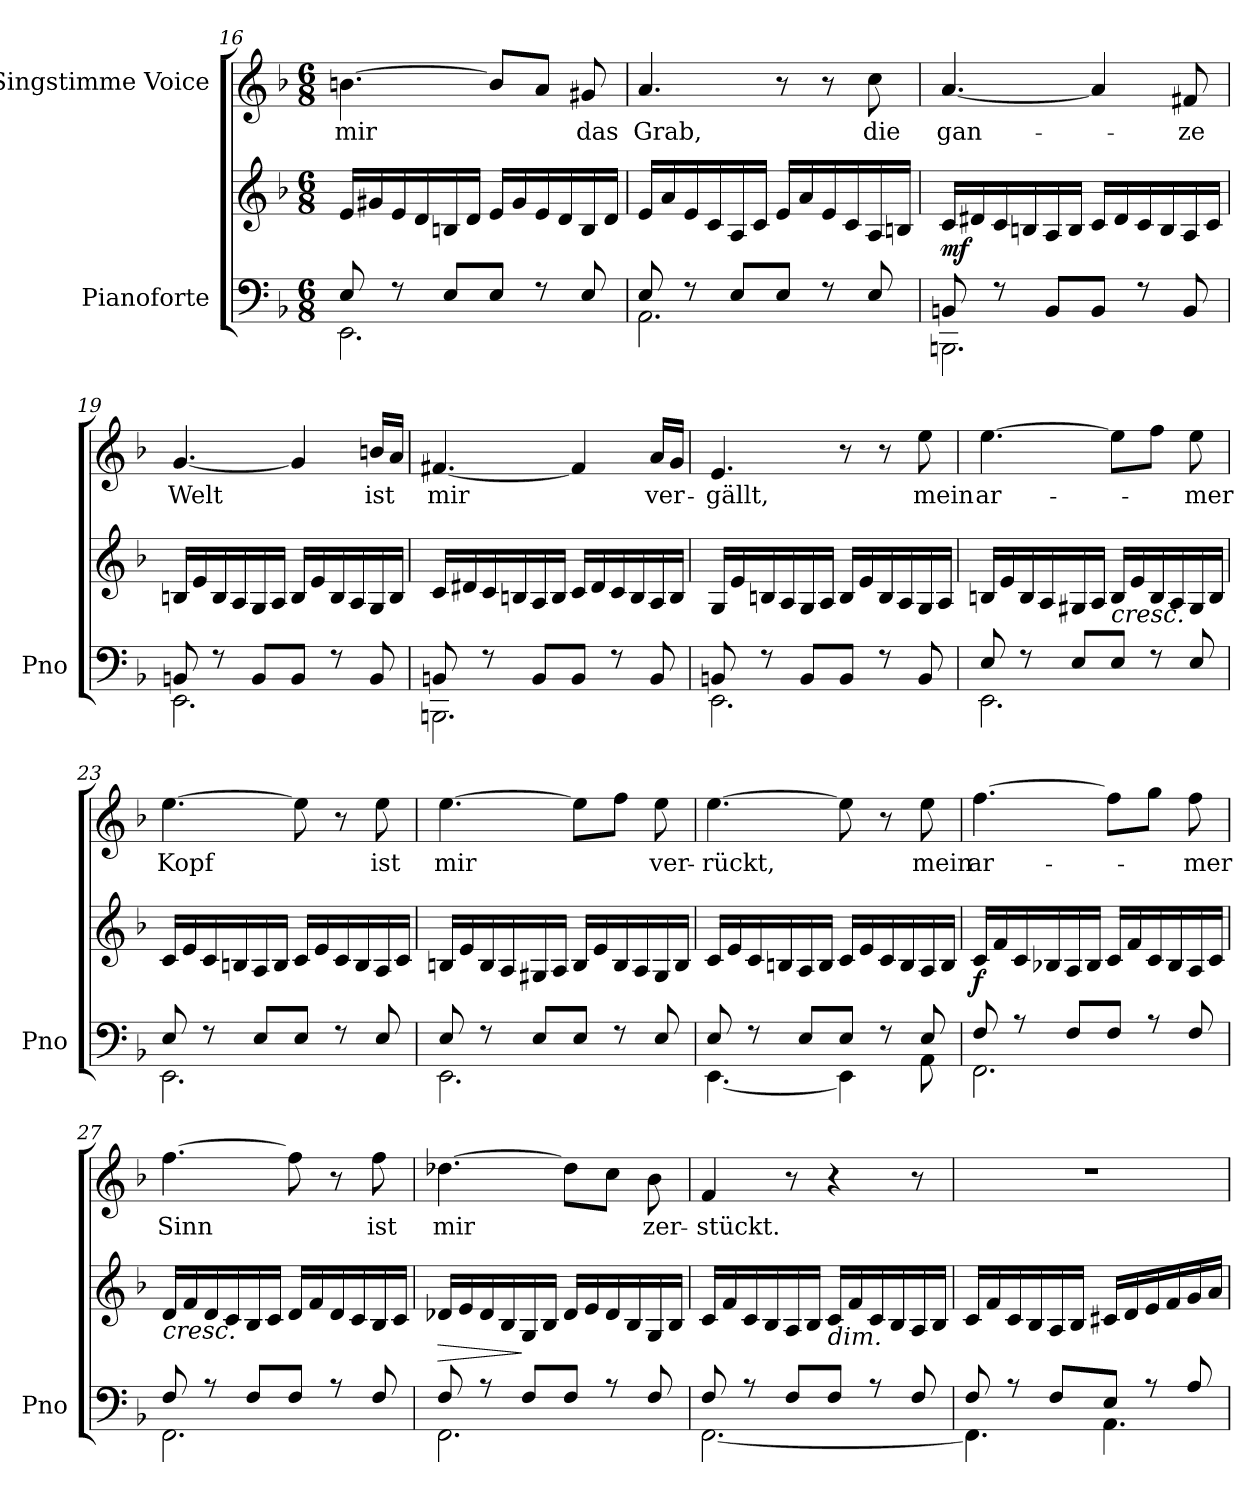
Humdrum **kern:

**kern	**kern	**dynam	**kern	**text
*part2	*part2	*part2	*part1	*part1
*staff3	*staff2	*staff2/3	*staff1	*staff1
*I"Pianoforte	*	*	*I"Singstimme Voice	*
*I'Pno	*	*	*	*
*clefF4	*clefG2	*	*clefG2	*
*k[b-]	*k[b-]	*	*k[b-]	*
*M6/8	*M6/8	*	*M6/8	*
=16	=16	=16	=16	=16
*^	*	*	*	*
8E/	2.EE\	16e/LL	.	[4.bn\	mir
.	.	16g#X/	.	.	.
8r	.	16e/	.	.	.
.	.	16d/	.	.	.
8E/L	.	16Bn/	.	.	.
.	.	16d/JJ	.	.	.
8E/J	.	16e/LL	.	8b/L]	.
.	.	16g#/	.	.	.
8r	.	16e/	.	8a/J	.
.	.	16d/	.	.	.
8E/	.	16B/	.	8g#X/	das
.	.	16d/JJ	.	.	.
=17	=17	=17	=17	=17	=17
8E/	2.AA\	16e/LL	.	4.a/	Grab,
.	.	16a/	.	.	.
8r	.	16e/	.	.	.
.	.	16c/	.	.	.
8E/L	.	16A/	.	.	.
.	.	16c/JJ	.	.	.
8E/J	.	16e/LL	.	8r	.
.	.	16a/	.	.	.
8r	.	16e/	.	8r	.
.	.	16c/	.	.	.
8E/	.	16A/	.	8cc\	die
.	.	16Bn/JJ	.	.	.
=18	=18	=18	=18	=18	=18
!	!	!	!LO:DY:b	!	!
8BBn/	2.BBBn\	16c/LL	mf	[4.a/	gan-
.	.	16d#X/	.	.	.
8r	.	16c/	.	.	.
.	.	16Bn/	.	.	.
8BB/L	.	16A/	.	.	.
.	.	16B/JJ	.	.	.
8BB/J	.	16c/LL	.	4a/]	.
.	.	16d#/	.	.	.
8r	.	16c/	.	.	.
.	.	16B/	.	.	.
8BB/	.	16A/	.	8f#X/	-ze
.	.	16c/JJ	.	.	.
=19	=19	=19	=19	=19	=19
8BBn/	2.EE\	16Bn/LL	.	[4.g/	Welt
.	.	16e/	.	.	.
8r	.	16B/	.	.	.
.	.	16A/	.	.	.
8BB/L	.	16G/	.	.	.
.	.	16A/JJ	.	.	.
8BB/J	.	16B/LL	.	4g/]	.
.	.	16e/	.	.	.
8r	.	16B/	.	.	.
.	.	16A/	.	.	.
8BB/	.	16G/	.	16bn/LL	ist
.	.	16B/JJ	.	16a/JJ	.
=20	=20	=20	=20	=20	=20
8BBn/	2.BBBn\	16c/LL	.	[4.f#X/	mir
.	.	16d#X/	.	.	.
8r	.	16c/	.	.	.
.	.	16Bn/	.	.	.
8BB/L	.	16A/	.	.	.
.	.	16B/JJ	.	.	.
8BB/J	.	16c/LL	.	4f#/]	.
.	.	16d#/	.	.	.
8r	.	16c/	.	.	.
.	.	16B/	.	.	.
8BB/	.	16A/	.	16a/LL	ver-
.	.	16B/JJ	.	16g/JJ	.
=21	=21	=21	=21	=21	=21
8BBn/	2.EE\	16G/LL	.	4.e/	-gällt,
.	.	16e/	.	.	.
8r	.	16Bn/	.	.	.
.	.	16A/	.	.	.
8BB/L	.	16G/	.	.	.
.	.	16A/JJ	.	.	.
8BB/J	.	16B/LL	.	8r	.
.	.	16e/	.	.	.
8r	.	16B/	.	8r	.
.	.	16A/	.	.	.
8BB/	.	16G/	.	8ee\	mein
.	.	16A/JJ	.	.	.
=22	=22	=22	=22	=22	=22
8E/	2.EE\	16Bn/LL	.	[4.ee\	ar-
.	.	16e/	.	.	.
8r	.	16B/	.	.	.
.	.	16A/	.	.	.
8E/L	.	16G#X/	.	.	.
.	.	16A/JJ	.	.	.
!	!	!LO:TX:b:i:t=cresc.	!	!	!
8E/J	.	16B/LL	.	8ee\L]	.
.	.	16e/	.	.	.
8r	.	16B/	.	8ff\J	.
.	.	16A/	.	.	.
8E/	.	16G#/	.	8ee\	-mer
.	.	16B/JJ	.	.	.
=23	=23	=23	=23	=23	=23
8E/	2.EE\	16c/LL	.	[4.ee\	Kopf
.	.	16e/	.	.	.
8r	.	16c/	.	.	.
.	.	16Bn/	.	.	.
8E/L	.	16A/	.	.	.
.	.	16B/JJ	.	.	.
8E/J	.	16c/LL	.	8ee\]	.
.	.	16e/	.	.	.
8r	.	16c/	.	8r	.
.	.	16B/	.	.	.
8E/	.	16A/	.	8ee\	ist
.	.	16c/JJ	.	.	.
=24	=24	=24	=24	=24	=24
8E/	2.EE\	16Bn/LL	.	[4.ee\	mir
.	.	16e/	.	.	.
8r	.	16B/	.	.	.
.	.	16A/	.	.	.
8E/L	.	16G#X/	.	.	.
.	.	16A/JJ	.	.	.
8E/J	.	16B/LL	.	8ee\L]	.
.	.	16e/	.	.	.
8r	.	16B/	.	8ff\J	.
.	.	16A/	.	.	.
8E/	.	16G#/	.	8ee\	ver-
.	.	16B/JJ	.	.	.
=25	=25	=25	=25	=25	=25
8E/	[4.EE\	16c/LL	.	[4.ee\	-rückt,
.	.	16e/	.	.	.
8r	.	16c/	.	.	.
.	.	16Bn/	.	.	.
8E/L	.	16A/	.	.	.
.	.	16B/JJ	.	.	.
8E/J	4EE\]	16c/LL	.	8ee\]	.
.	.	16e/	.	.	.
8r	.	16c/	.	8r	.
.	.	16B/	.	.	.
8E/	8AA\	16A/	.	8ee\	mein
.	.	16B/JJ	.	.	.
=26	=26	=26	=26	=26	=26
!	!	!	!LO:DY:b	!	!
8F/	2.FF\	16c/LL	f	[4.ff\	ar-
.	.	16f/	.	.	.
8r	.	16c/	.	.	.
.	.	16B-X/	.	.	.
8F/L	.	16A/	.	.	.
.	.	16B-/JJ	.	.	.
8F/J	.	16c/LL	.	8ff\L]	.
.	.	16f/	.	.	.
8r	.	16c/	.	8gg\J	.
.	.	16B-/	.	.	.
8F/	.	16A/	.	8ff\	-mer
.	.	16c/JJ	.	.	.
=27	=27	=27	=27	=27	=27
!	!	!LO:TX:b:i:t=cresc.	!	!	!
8F/	2.FF\	16d/LL	.	[4.ff\	Sinn
.	.	16f/	.	.	.
8r	.	16d/	.	.	.
.	.	16c/	.	.	.
8F/L	.	16B-/	.	.	.
.	.	16c/JJ	.	.	.
8F/J	.	16d/LL	.	8ff\]	.
.	.	16f/	.	.	.
8r	.	16d/	.	8r	.
.	.	16c/	.	.	.
8F/	.	16B-/	.	8ff\	ist
.	.	16c/JJ	.	.	.
=28	=28	=28	=28	=28	=28
!	!	!	!LO:HP:b	!	!
8F/	2.FF\	16d-X/LL	>	[4.dd-X\	mir
.	.	16e/	.	.	.
8r	.	16d-/	.	.	.
.	.	16B-/	.	.	.
8F/L	.	16G/	]	.	.
.	.	16B-/JJ	.	.	.
8F/J	.	16d-/LL	.	8dd-\L]	.
.	.	16e/	.	.	.
8r	.	16d-/	.	8cc\J	.
.	.	16B-/	.	.	.
8F/	.	16G/	.	8b-\	zer-
.	.	16B-/JJ	.	.	.
=29	=29	=29	=29	=29	=29
8F/	[2.FF\	16c/LL	.	4f/	-stückt.
.	.	16f/	.	.	.
8r	.	16c/	.	.	.
.	.	16B-/	.	.	.
8F/L	.	16A/	.	8r	.
.	.	16B-/JJ	.	.	.
!	!	!LO:TX:b:i:t=dim.	!	!	!
8F/J	.	16c/LL	.	4r	.
.	.	16f/	.	.	.
8r	.	16c/	.	.	.
.	.	16B-/	.	.	.
8F/	.	16A/	.	8r	.
.	.	16B-/JJ	.	.	.
=30	=30	=30	=30	=30	=30
8F/	4.FF\]	16c/LL	.	2.r	.
.	.	16f/	.	.	.
8r	.	16c/	.	.	.
.	.	16B-/	.	.	.
8F/L	.	16A/	.	.	.
.	.	16B-/JJ	.	.	.
8E/J	4.AA\	16c#X/LL	.	.	.
.	.	16d/	.	.	.
8r	.	16e/	.	.	.
.	.	16f/	.	.	.
8A/	.	16g/	.	.	.
.	.	16a/JJ	.	.	.
*v	*v	*	*	*	*
=	=	=	=	=
*-	*-	*-	*-	*-
